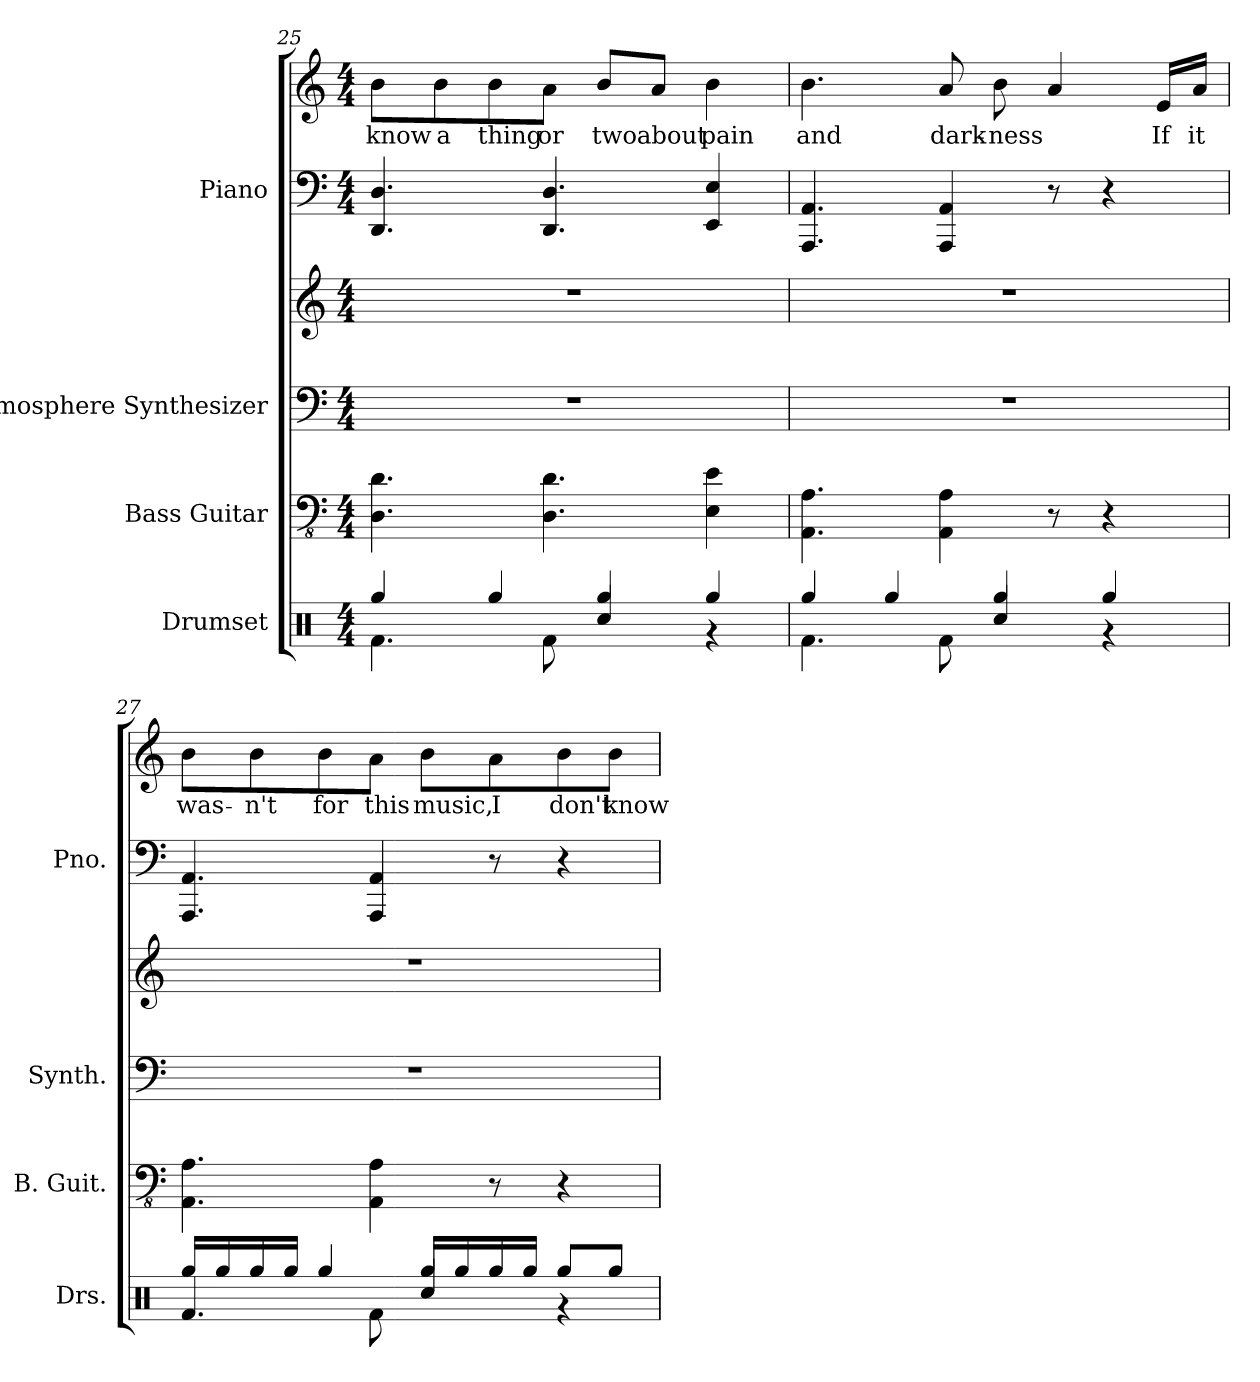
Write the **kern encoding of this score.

**kern	**kern	**kern	**kern	**kern	**kern	**text
*part4	*part3	*part2	*part2	*part1	*part1	*part1
*staff6	*staff5	*staff4	*staff3	*staff2	*staff1	*staff1
*I"Drumset	*I"Bass Guitar	*I"Atmosphere Synthesizer	*	*I"Piano	*	*
*I'Drs.	*I'B. Guit.	*I'Synth.	*	*I'Pno.	*	*
!!LO:LB:g=z
*clefX	*clefFv4	*clefF4	*clefG2	*clefF4	*clefG2	*
*k[]	*k[]	*k[]	*k[]	*k[]	*k[]	*
*M4/4	*M4/4	*M4/4	*M4/4	*M4/4	*M4/4	*
=25	=25	=25	=25	=25	=25	=25
*^	*	*	*	*	*	*
4Rgg/	4.Rf\	4.DD\ 4.D\	1r	1r	4.DD/ 4.D/	8b\L	know
.	.	.	.	.	.	8b\	a
4Rgg/	.	.	.	.	.	8b\	thing
.	8Rf\	4.DD\ 4.D\	.	.	4.DD/ 4.D/	8a\J	or
4Rgg/	4Rcc/	.	.	.	.	8b/L	two
.	.	.	.	.	.	8a/J	about
4Rgg/	4r	4EE\ 4E\	.	.	4EE/ 4E/	4b\	pain
=26	=26	=26	=26	=26	=26	=26	=26
4Rgg/	4.Rf\	4.AAA\ 4.AA\	1r	1r	4.AAA/ 4.AA/	4.b\	and
4Rgg/	.	.	.	.	.	.	.
.	8Rf\	4AAA\ 4AA\	.	.	4AAA/ 4AA/	8a/	dark-
4Rgg/	4Rcc/	.	.	.	.	8b\	-ness
.	.	8r	.	.	8r	4a/	.
4Rgg/	4r	4r	.	.	4r	.	.
.	.	.	.	.	.	16e/LL	If
.	.	.	.	.	.	16a/JJ	it
=27	=27	=27	=27	=27	=27	=27	=27
16Rgg/LL	4.Rf/	4.AAA\ 4.AA\	1r	1r	4.AAA/ 4.AA/	8b\L	was-
16Rgg/	.	.	.	.	.	.	.
16Rgg/	.	.	.	.	.	8b\	-n't
16Rgg/JJ	.	.	.	.	.	.	.
4Rgg/	.	.	.	.	.	8b\	for
.	8Rf\	4AAA\ 4AA\	.	.	4AAA/ 4AA/	8a\J	this
16Rgg/LL	4Rcc/	.	.	.	.	8b\L	music,
16Rgg/	.	.	.	.	.	.	.
16Rgg/	.	8r	.	.	8r	8a\	I
16Rgg/JJ	.	.	.	.	.	.	.
8Rgg/L	4r	4r	.	.	4r	8b\	don't
8Rgg/J	.	.	.	.	.	8b\J	know
*v	*v	*	*	*	*	*	*
=	=	=	=	=	=	=
*-	*-	*-	*-	*-	*-	*-
